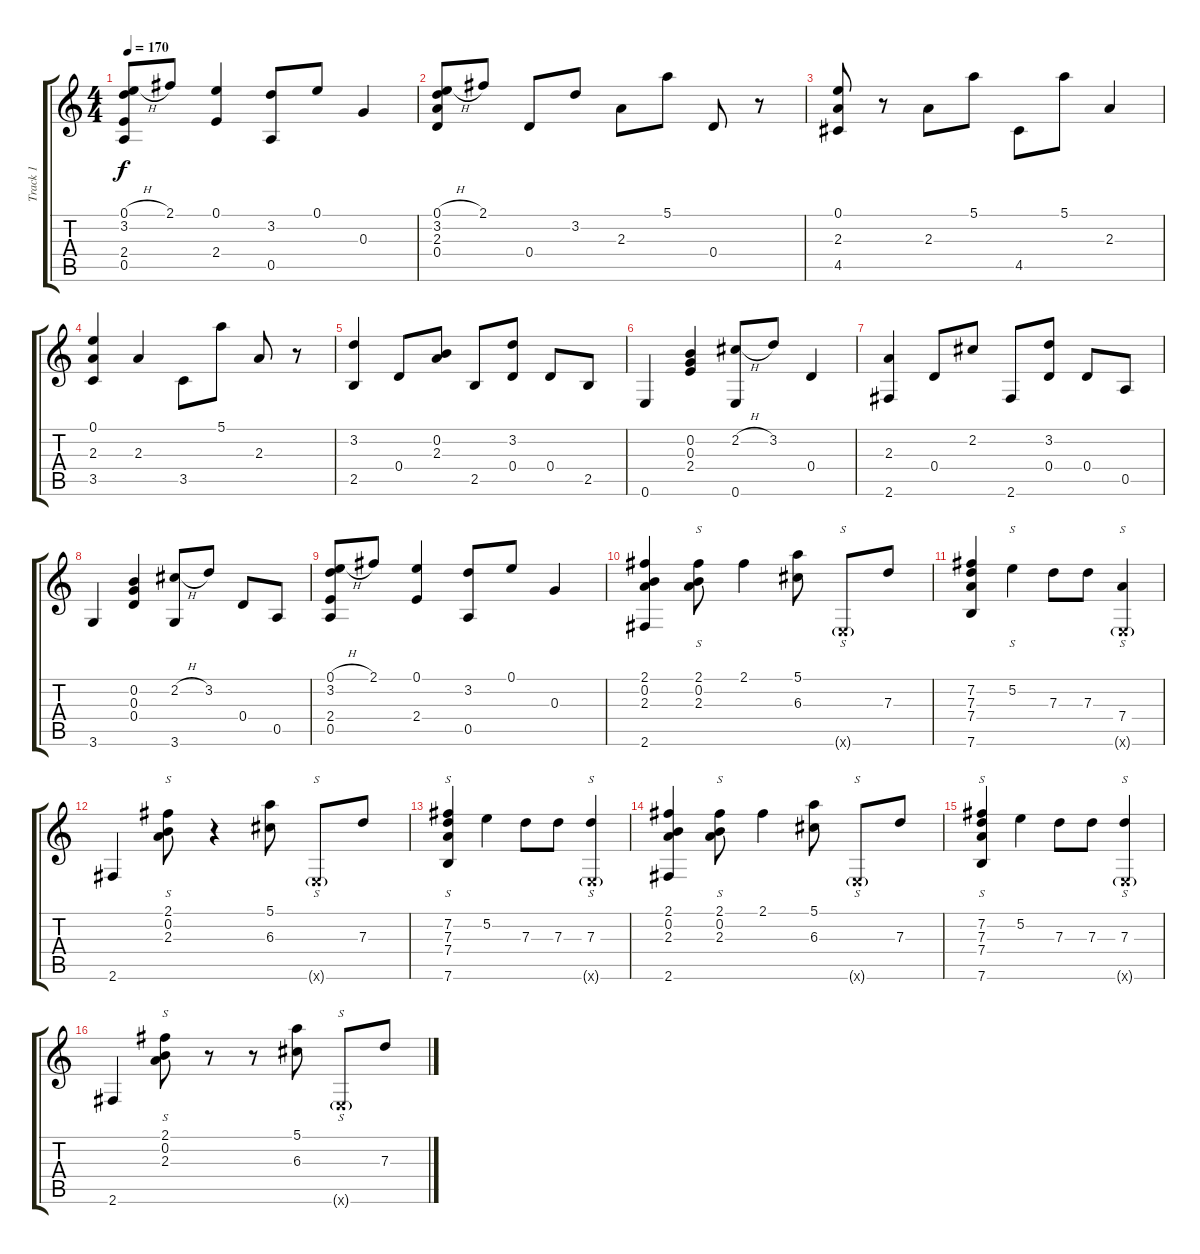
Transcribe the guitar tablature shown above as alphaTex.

\track ("Track 1" "Track 1") {instrument acousticguitarsteel}
\staff {score tabs}
\tuning (E4 B3 G3 D3 A2 E2) {hide}
\ts (4 4)
\tempo 170
\clef g2
\ks c
(0.1{h} 3.2 2.4 0.5).8{dy f} 2.1.8 (0.1 2.4).4 (3.2 0.5).8 0.1.8 0.3.4 |
(0.1{h} 3.2 2.3 0.4).8 2.1.8 0.4.8 3.2.8 2.3.8 5.1.8 0.4.8 r.8 |
(0.1 2.3 4.5).8 r.8 2.3.8 5.1.8 4.5.8 5.1.8 2.3.4 |
(0.1 2.3 3.5).4 2.3.4 3.5.8 5.1.8 2.3.8 r.8 |
(3.2 2.5).4 0.4.8 (0.2 2.3).8 2.5.8 (3.2 0.4).8 0.4.8 2.5.8 |
0.6.4 (0.2 0.3 2.4).4 (2.2{h} 0.6).8 3.2.8 0.4.4 |
(2.3 2.6).4 0.4.8 2.2.8 2.6.8 (3.2 0.4).8 0.4.8 0.5.8 |
3.6.4 (0.2 0.3 0.4).4 (2.2{h} 3.6).8 3.2.8 0.4.8 0.5.8 |
(0.1{h} 3.2 2.4 0.5).8 2.1.8 (0.1 2.4).4 (3.2 0.5).8 0.1.8 0.3.4 |
(2.1 0.2 2.3 2.6).4 (2.1 0.2 2.3).8{s} 2.1.4 (5.1 6.3).8 0.6{g x}.8{s} 7.3.8 |
(7.2 7.3 7.4 7.6).4 5.2.4{s} 7.3.8 7.3.8 (7.4 0.6{g x}).4{s} |
2.6.4 (2.1 0.2 2.3).8{s} r.4 (5.1 6.3).8 0.6{g x}.8{s} 7.3.8 |
(7.2 7.3 7.4 7.6).4{s} 5.2.4 7.3.8 7.3.8 (7.3 0.6{g x}).4{s} |
(2.1 0.2 2.3 2.6).4 (2.1 0.2 2.3).8{s} 2.1.4 (5.1 6.3).8 0.6{g x}.8{s} 7.3.8 |
(7.2 7.3 7.4 7.6).4{s} 5.2.4 7.3.8 7.3.8 (7.3 0.6{g x}).4{s} |
2.6.4 (2.1 0.2 2.3).8{s} r.8 r.8 (5.1 6.3).8 0.6{g x}.8{s} 7.3.8
